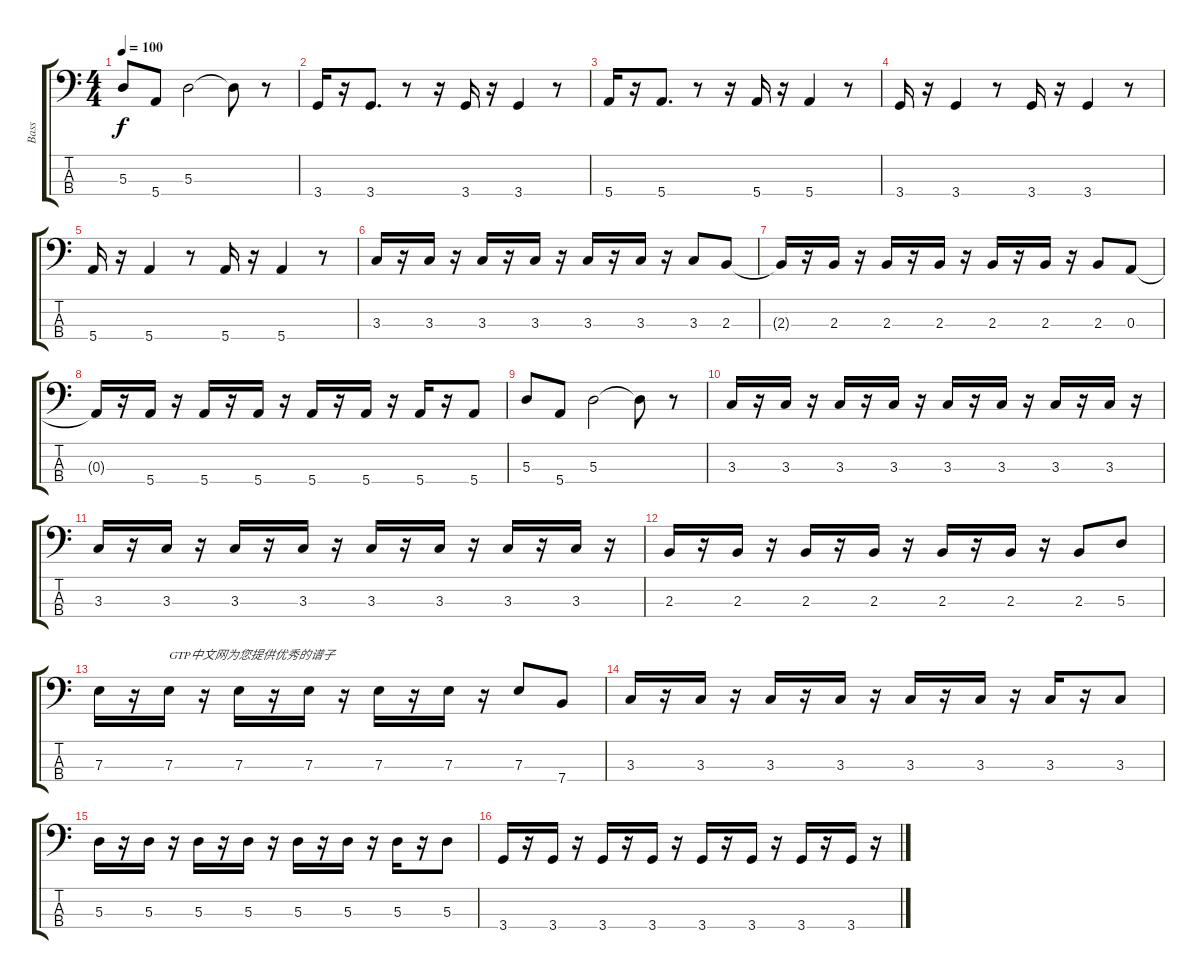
\track ("Bass" "Bass") {instrument electricbassfinger}
\staff {score tabs}
\tuning (G2 D2 A1 E1) {hide}
\ts (4 4)
\tempo 100
\clef f4
\ks c
5.3.8{dy f} 5.4.8 5.3.2 5.3{t}.8 r.8 |
3.4.16 r.16 3.4.8{d} r.8 r.16 3.4.16 r.16 3.4.4 r.8 |
5.4.16 r.16 5.4.8{d} r.8 r.16 5.4.16 r.16 5.4.4 r.8 |
3.4.16 r.16 3.4.4 r.8 3.4.16 r.16 3.4.4 r.8 |
5.4.16 r.16 5.4.4 r.8 5.4.16 r.16 5.4.4 r.8 |
3.3.16 r.16 3.3.16 r.16 3.3.16 r.16 3.3.16 r.16 3.3.16 r.16 3.3.16 r.16 3.3.8 2.3.8 |
2.3{t}.16 r.16 2.3.16 r.16 2.3.16 r.16 2.3.16 r.16 2.3.16 r.16 2.3.16 r.16 2.3.8 0.3.8 |
0.3{t}.16 r.16 5.4.16 r.16 5.4.16 r.16 5.4.16 r.16 5.4.16 r.16 5.4.16 r.16 5.4.16 r.16 5.4.8 |
5.3.8 5.4.8 5.3.2 5.3{t}.8 r.8 |
3.3.16 r.16 3.3.16 r.16 3.3.16 r.16 3.3.16 r.16 3.3.16 r.16 3.3.16 r.16 3.3.16 r.16 3.3.16 r.16 |
3.3.16 r.16 3.3.16 r.16 3.3.16 r.16 3.3.16 r.16 3.3.16 r.16 3.3.16 r.16 3.3.16 r.16 3.3.16 r.16 |
2.3.16 r.16 2.3.16 r.16 2.3.16 r.16 2.3.16 r.16 2.3.16 r.16 2.3.16 r.16 2.3.8 5.3.8 |
7.3.16 r.16 7.3.16{txt "GTP中文网为您提供优秀的谱子"} r.16 7.3.16 r.16 7.3.16 r.16 7.3.16 r.16 7.3.16 r.16 7.3.8 7.4.8 |
3.3.16 r.16 3.3.16 r.16 3.3.16 r.16 3.3.16 r.16 3.3.16 r.16 3.3.16 r.16 3.3.16 r.16 3.3.8 |
5.3.16 r.16 5.3.16 r.16 5.3.16 r.16 5.3.16 r.16 5.3.16 r.16 5.3.16 r.16 5.3.16 r.16 5.3.8 |
3.4.16 r.16 3.4.16 r.16 3.4.16 r.16 3.4.16 r.16 3.4.16 r.16 3.4.16 r.16 3.4.16 r.16 3.4.16 r.16
